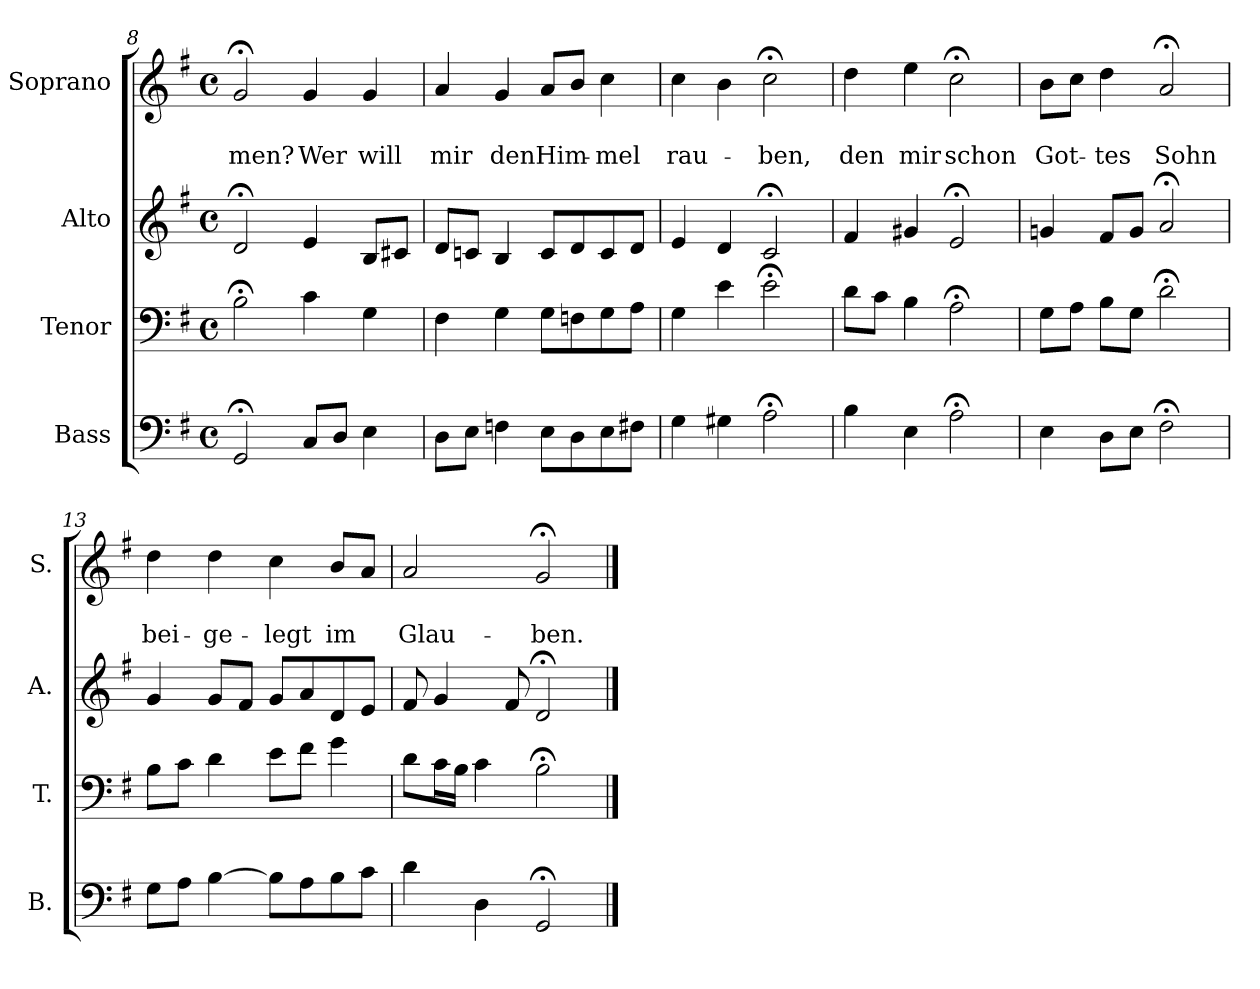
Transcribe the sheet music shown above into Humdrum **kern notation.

**kern	**kern	**kern	**kern	**text	**text
*part4	*part3	*part2	*part1	*part1	*part1
*staff4	*staff3	*staff2	*staff1	*staff1	*staff1
*I"Bass	*I"Tenor	*I"Alto	*I"Soprano	*	*
*I'B.	*I'T.	*I'A.	*I'S.	*	*
*clefF4	*clefF4	*clefG2	*clefG2	*	*
*k[f#]	*k[f#]	*k[f#]	*k[f#]	*	*
*G:	*G:	*G:	*G:	*	*
*M4/4	*M4/4	*M4/4	*M4/4	*	*
*met(c)	*met(c)	*met(c)	*met(c)	*	*
=8	=8	=8	=8	=8	=8
2GG;</	2B;<\	2d;</	2g;</	.	-men?
8C/L	4c\	4e/	4g/	.	Wer
8D/J	.	.	.	.	.
4E\	4G\	8B/L	4g/	.	will
.	.	8c#X/J	.	.	.
=9	=9	=9	=9	=9	=9
8D\L	4F#\	8d/L	4a/	.	mir
8E\J	.	8cn/J	.	.	.
4Fn\	4G\	4B/	4g/	.	den
8E\L	8G\L	8c/L	8a/L	.	Him-
8D\	8Fn\	8d/	8b/J	.	.
8E\	8G\	8c/	4cc\	.	-mel
8F#X\J	8A\J	8d/J	.	.	.
=10	=10	=10	=10	=10	=10
4G\	4G\	4e/	4cc\	.	rau-
4G#X\	4e\	4d/	4b\	.	.
2A;<\	2e;<\	2c;</	2cc;<\	.	-ben,
!!LO:PB:g=z
=11	=11	=11	=11	=11	=11
4B\	8d\L	4f#/	4dd\	.	den
.	8c\J	.	.	.	.
4E\	4B\	4g#X/	4ee\	.	mir
2A;<\	2A;<\	2e;</	2cc;<\	.	schon
=12	=12	=12	=12	=12	=12
4E\	8G\L	4gn/	8b\L	.	Got-
.	8A\J	.	8cc\J	.	.
8D\L	8B\L	8f#/L	4dd\	.	-tes
8E\J	8G\J	8g/J	.	.	.
2F#;<\	2d;<\	2a;</	2a;</	.	Sohn
=13	=13	=13	=13	=13	=13
8G\L	8B\L	4g/	4dd\	.	bei-
8A\J	8c\J	.	.	.	.
[4B\	4d\	8g/L	4dd\	.	-ge-
.	.	8f#/J	.	.	.
8B\L]	8e\L	8g/L	4cc\	.	-legt
8A\	8f#\J	8a/	.	.	.
8B\	4g\	8d/	8b/L	.	im
8c\J	.	8e/J	8a/J	.	.
=14	=14	=14	=14	=14	=14
4d\	8d\L	8f#/	2a/	.	Glau-
.	16c\L	4g/	.	.	.
.	16B\JJ	.	.	.	.
4D\	4c\	.	.	.	.
.	.	8f#/	.	.	.
2GG;</	2B;<\	2d;</	2g;</	.	-ben.
==	==	==	==	==	==
*-	*-	*-	*-	*-	*-
